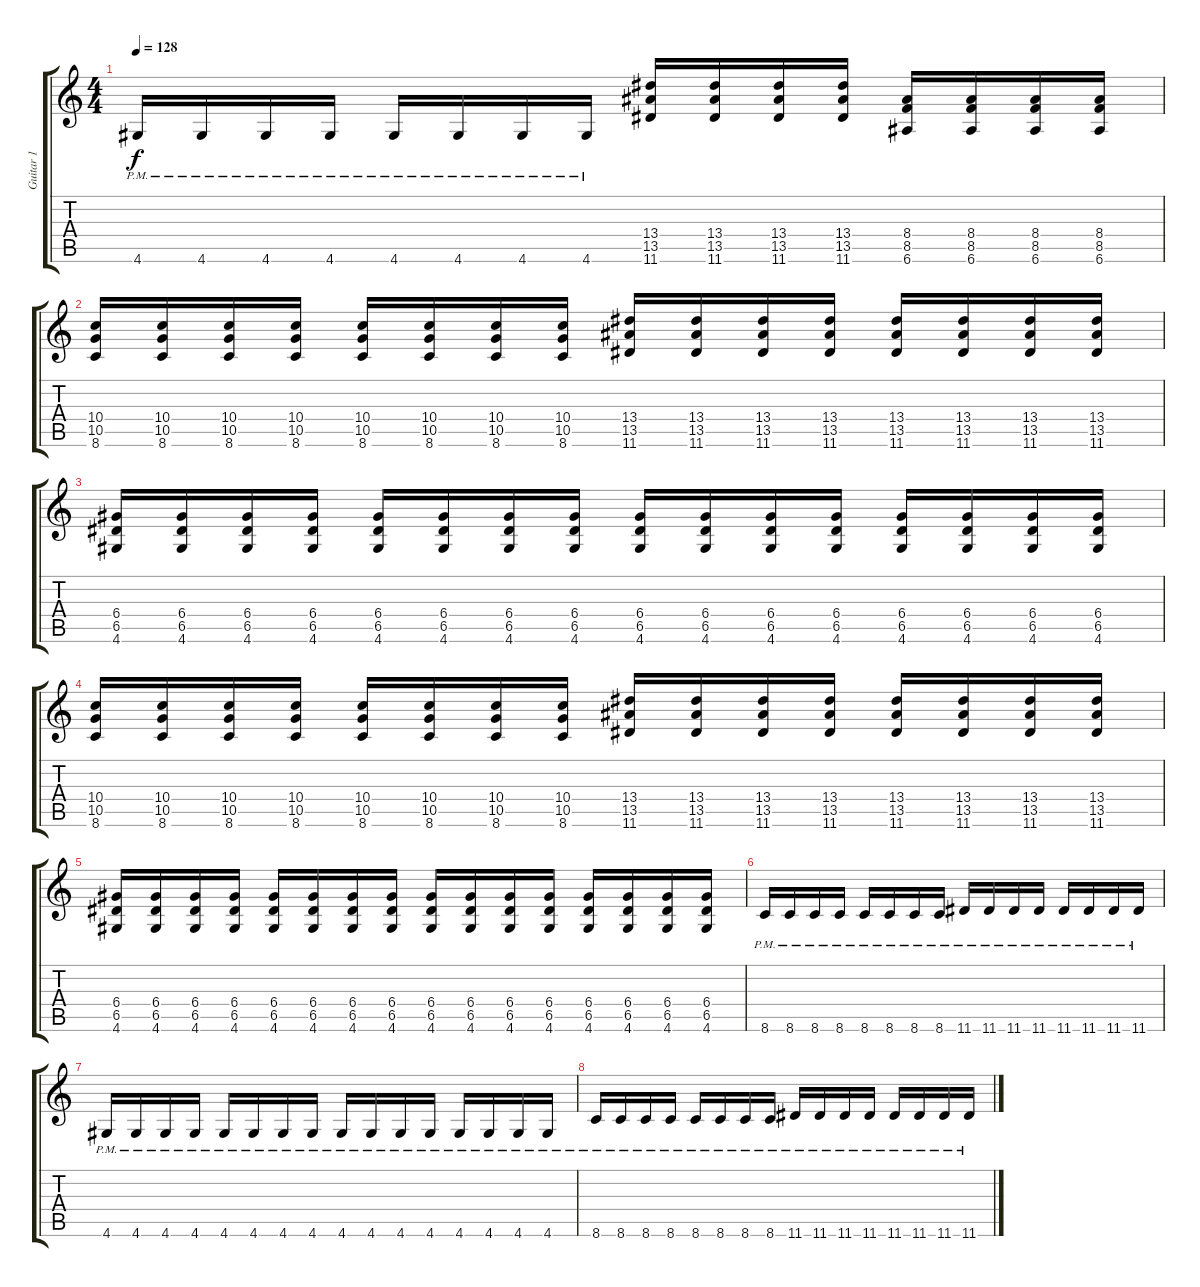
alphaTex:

\track ("Guitar 1" "Guitar 1") {instrument distortionguitar}
\staff {score tabs}
\tuning (E4 B3 G3 D3 A2 E2) {hide}
\ts (4 4)
\tempo 128
\clef g2
\ks c
4.6{pm}.16{dy f} 4.6{pm}.16 4.6{pm}.16 4.6{pm}.16 4.6{pm}.16 4.6{pm}.16 4.6{pm}.16 4.6{pm}.16 (13.4 13.5 11.6).16 (13.4 13.5 11.6).16 (13.4 13.5 11.6).16 (13.4 13.5 11.6).16 (8.4 8.5 6.6).16 (8.4 8.5 6.6).16 (8.4 8.5 6.6).16 (8.4 8.5 6.6).16 |
(10.4 10.5 8.6).16 (10.4 10.5 8.6).16 (10.4 10.5 8.6).16 (10.4 10.5 8.6).16 (10.4 10.5 8.6).16 (10.4 10.5 8.6).16 (10.4 10.5 8.6).16 (10.4 10.5 8.6).16 (13.4 13.5 11.6).16 (13.4 13.5 11.6).16 (13.4 13.5 11.6).16 (13.4 13.5 11.6).16 (13.4 13.5 11.6).16 (13.4 13.5 11.6).16 (13.4 13.5 11.6).16 (13.4 13.5 11.6).16 |
(6.4 6.5 4.6).16 (6.4 6.5 4.6).16 (6.4 6.5 4.6).16 (6.4 6.5 4.6).16 (6.4 6.5 4.6).16 (6.4 6.5 4.6).16 (6.4 6.5 4.6).16 (6.4 6.5 4.6).16 (6.4 6.5 4.6).16 (6.4 6.5 4.6).16 (6.4 6.5 4.6).16 (6.4 6.5 4.6).16 (6.4 6.5 4.6).16 (6.4 6.5 4.6).16 (6.4 6.5 4.6).16 (6.4 6.5 4.6).16 |
(10.4 10.5 8.6).16 (10.4 10.5 8.6).16 (10.4 10.5 8.6).16 (10.4 10.5 8.6).16 (10.4 10.5 8.6).16 (10.4 10.5 8.6).16 (10.4 10.5 8.6).16 (10.4 10.5 8.6).16 (13.4 13.5 11.6).16 (13.4 13.5 11.6).16 (13.4 13.5 11.6).16 (13.4 13.5 11.6).16 (13.4 13.5 11.6).16 (13.4 13.5 11.6).16 (13.4 13.5 11.6).16 (13.4 13.5 11.6).16 |
(6.4 6.5 4.6).16 (6.4 6.5 4.6).16 (6.4 6.5 4.6).16 (6.4 6.5 4.6).16 (6.4 6.5 4.6).16 (6.4 6.5 4.6).16 (6.4 6.5 4.6).16 (6.4 6.5 4.6).16 (6.4 6.5 4.6).16 (6.4 6.5 4.6).16 (6.4 6.5 4.6).16 (6.4 6.5 4.6).16 (6.4 6.5 4.6).16 (6.4 6.5 4.6).16 (6.4 6.5 4.6).16 (6.4 6.5 4.6).16 |
8.6{pm}.16 8.6{pm}.16 8.6{pm}.16 8.6{pm}.16 8.6{pm}.16 8.6{pm}.16 8.6{pm}.16 8.6{pm}.16 11.6{pm}.16 11.6{pm}.16 11.6{pm}.16 11.6{pm}.16 11.6{pm}.16 11.6{pm}.16 11.6{pm}.16 11.6{pm}.16 |
4.6{pm}.16 4.6{pm}.16 4.6{pm}.16 4.6{pm}.16 4.6{pm}.16 4.6{pm}.16 4.6{pm}.16 4.6{pm}.16 4.6{pm}.16 4.6{pm}.16 4.6{pm}.16 4.6{pm}.16 4.6{pm}.16 4.6{pm}.16 4.6{pm}.16 4.6{pm}.16 |
8.6{pm}.16 8.6{pm}.16 8.6{pm}.16 8.6{pm}.16 8.6{pm}.16 8.6{pm}.16 8.6{pm}.16 8.6{pm}.16 11.6{pm}.16 11.6{pm}.16 11.6{pm}.16 11.6{pm}.16 11.6{pm}.16 11.6{pm}.16 11.6{pm}.16 11.6{pm}.16
